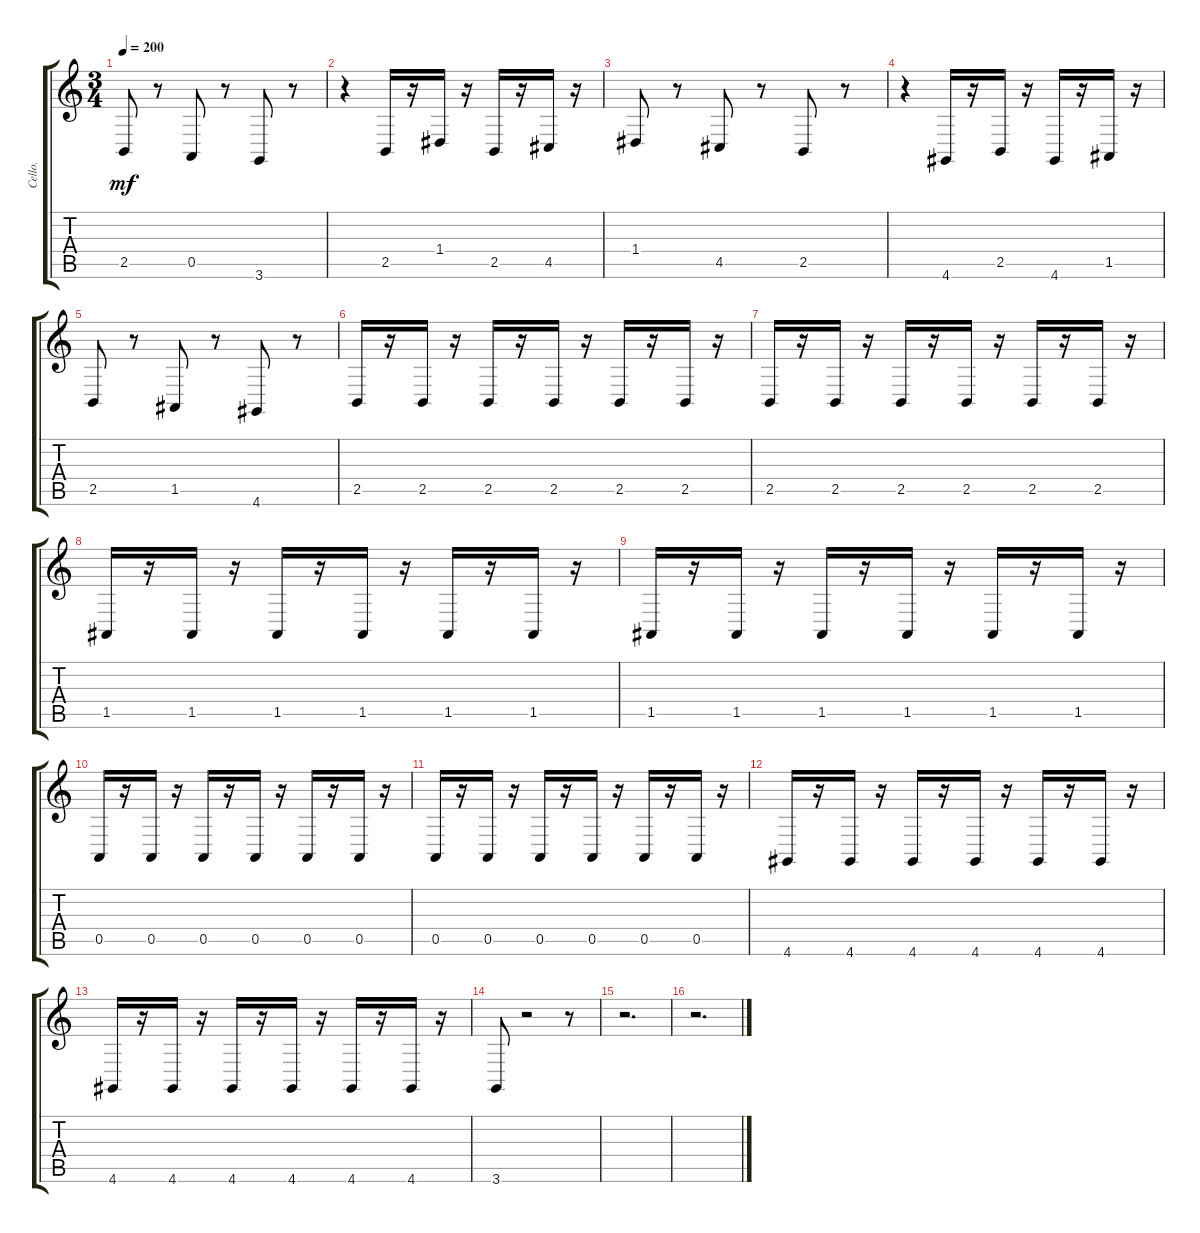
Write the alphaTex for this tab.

\track ("Cello." "Cello.") {instrument pizzicatostrings}
\staff {score tabs}
\tuning (E4 B3 G3 D3 A2 E2) {hide}
\ts (3 4)
\tempo 200
\clef g2
\ks c
2.5.8{dy mf} r.8 0.5.8 r.8 3.6.8 r.8 |
r.4 2.5.16 r.16 1.4.16 r.16 2.5.16 r.16 4.5.16 r.16 |
1.4.8 r.8 4.5.8 r.8 2.5.8 r.8 |
r.4 4.6.16 r.16 2.5.16 r.16 4.6.16 r.16 1.5.16 r.16 |
2.5.8 r.8 1.5.8 r.8 4.6.8 r.8 |
2.5.16 r.16 2.5.16 r.16 2.5.16 r.16 2.5.16 r.16 2.5.16 r.16 2.5.16 r.16 |
2.5.16 r.16 2.5.16 r.16 2.5.16 r.16 2.5.16 r.16 2.5.16 r.16 2.5.16 r.16 |
1.5.16 r.16 1.5.16 r.16 1.5.16 r.16 1.5.16 r.16 1.5.16 r.16 1.5.16 r.16 |
1.5.16 r.16 1.5.16 r.16 1.5.16 r.16 1.5.16 r.16 1.5.16 r.16 1.5.16 r.16 |
0.5.16 r.16 0.5.16 r.16 0.5.16 r.16 0.5.16 r.16 0.5.16 r.16 0.5.16 r.16 |
0.5.16 r.16 0.5.16 r.16 0.5.16 r.16 0.5.16 r.16 0.5.16 r.16 0.5.16 r.16 |
4.6.16 r.16 4.6.16 r.16 4.6.16 r.16 4.6.16 r.16 4.6.16 r.16 4.6.16 r.16 |
4.6.16 r.16 4.6.16 r.16 4.6.16 r.16 4.6.16 r.16 4.6.16 r.16 4.6.16 r.16 |
3.6.8 r.2 r.8 |
r.2{d} |
r.2{d}
